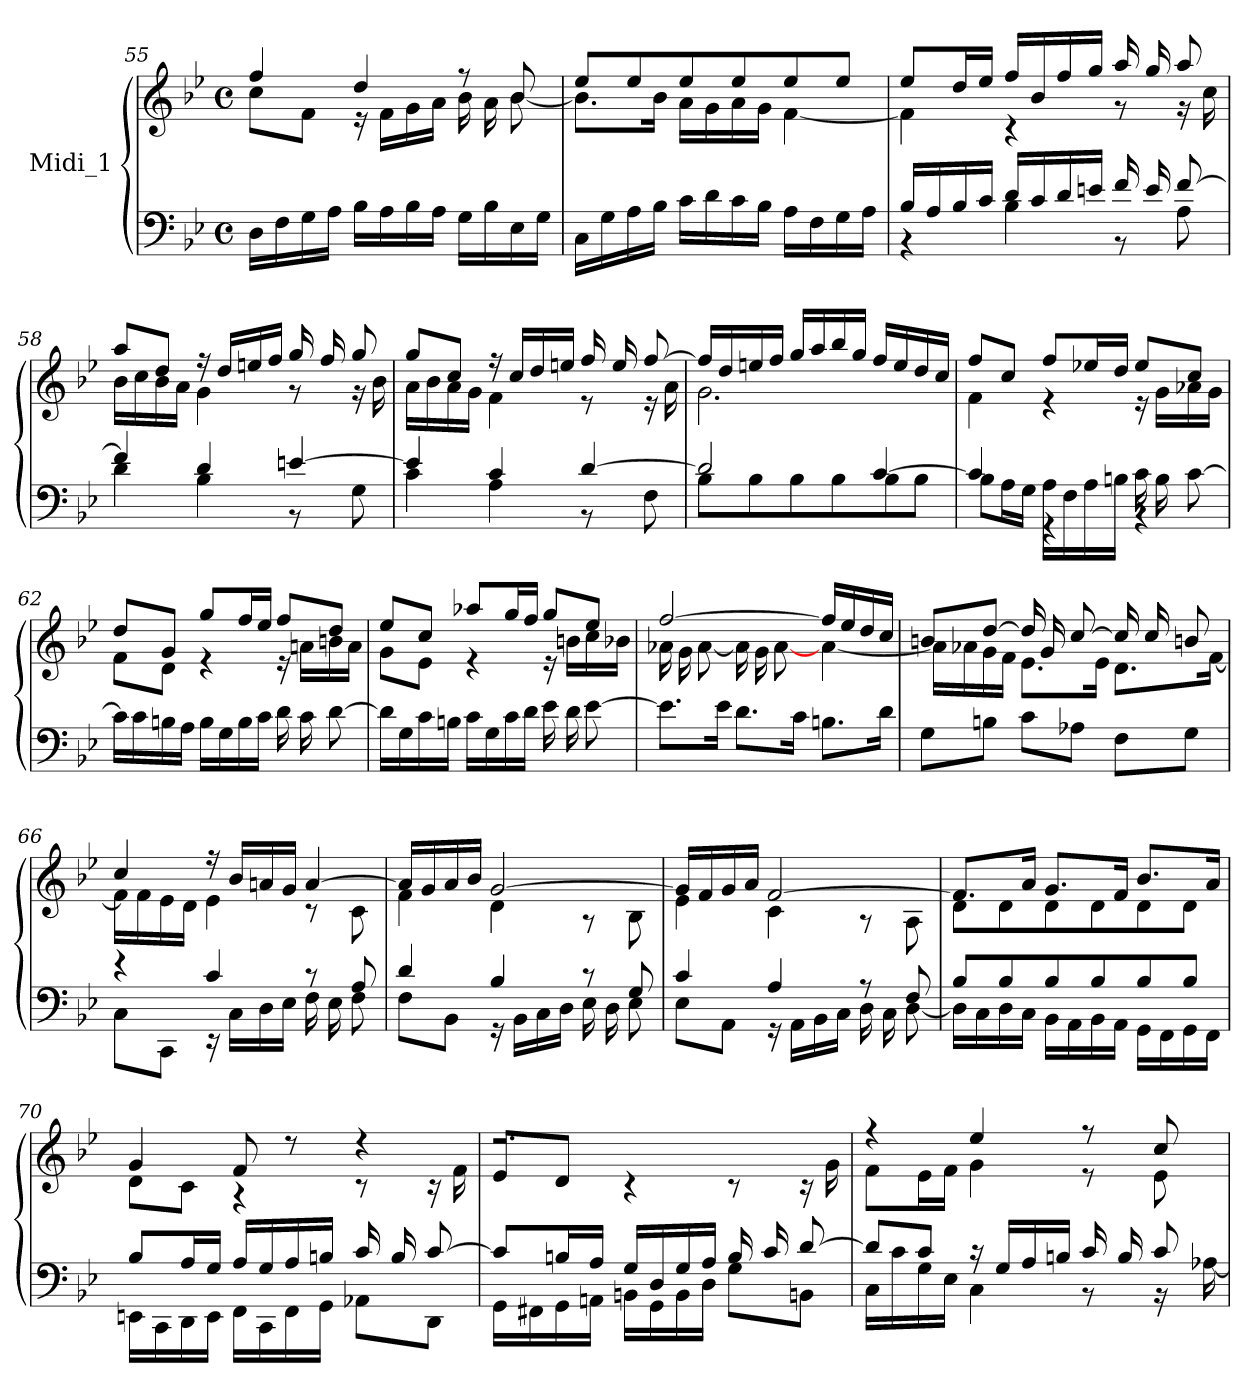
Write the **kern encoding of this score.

**kern	**kern
*part1	*part1
*staff2	*staff1
*I"Midi_1	*
*clefF4	*clefG2
*k[b-e-]	*k[b-e-]
*B-:	*B-:
*M4/4	*M4/4
*met(c)	*met(c)
=55	=55
*^	*^
2.ryy	16D\LL	4ff/	8cc\L
.	16F\	.	.
.	16G\	.	8f\J
.	16A\JJ	.	.
.	16B-\LL	4dd/	16r
.	16A\	.	16f\LL
.	16B-\	.	16g\
.	16A\JJ	.	16a\JJ
.	16G\LL	8r	16b-\LL
.	16B-\	.	16a\
.	16E-\	8b-/	[8b-\J
.	16G\JJ	.	.
=56	=56	=56	=56
2.ryy	16C\LL	8ee-L	8.b-\L]
.	16G\	.	.
.	16A\	8ee-	.
.	16B-\JJ	.	16b-\J
.	16c\LL	8ee-	16a\LL
.	16d\	.	16g\
.	16c\	8ee-	16a\
.	16B-\JJ	.	16g\JJ
.	16A\LL	8ee-	[4f\
.	16F\	.	.
.	16G\	8ee-J	.
.	16A\JJ	.	.
!!LO:LB:g=z	!!
=57	=57	=57	=57
16B-/LL	4r	8ee-L	4f\]
16A/	.	.	.
16B-/	.	16ddL	.
16c/JJ	.	16ee-JJ	.
16d/LL	4B-\	16ffLL	4r
16c/	.	16b-	.
16d/	.	16ff	.
16en/JJ	.	16ggJJ	.
16f/LL	8r	16aaLL	8r
16e/	.	16gg	.
[8f/J	8A\	8aaJ	16r
.	.	.	16cc\
=58	=58	=58	=58
4f/]	4d\	8aa/L	16b-\LL
.	.	.	16cc\
.	.	8dd/J	16b-\
.	.	.	16a\JJ
4d/	4B-\	16r	4g\
.	.	16dd/LL	.
.	.	16een/	.
.	.	16ff/JJ	.
[4en/	8r	16gg/LL	8r
.	.	16ff/	.
.	8G\	8gg/J	16r
.	.	.	16b-\
=59	=59	=59	=59
4e/]	4c\	8gg/L	16a\LL
.	.	.	16b-\
.	.	8cc/J	16a\
.	.	.	16g\JJ
4c/	4A\	16r	4f\
.	.	16ccLL	.
.	.	16dd	.
.	.	16eenJJ	.
[4d/	8r	16ffLL	8r
.	.	16ee	.
.	8F\	[8ffJ	16r
.	.	.	16a\
!!LO:LB:g=z	!!
=60	=60	=60	=60
2d/]	8B-\L	16ffLL]	2.g\
.	.	16dd	.
.	8B-\	16een	.
.	.	16ffJJ	.
.	8B-\	16gg/LL	.
.	.	16aa/	.
.	8B-\	16bb-/	.
.	.	16gg/JJ	.
[4c/	8B-\	16ffLL	.
.	.	16ee	.
.	8B-\J	16dd	.
.	.	16ccJJ	.
=61	=61	=61	=61
4c/]	8B-L	8ff/L	4f\
.	16AL	8cc/J	.
.	16GJJ	.	.
16A\LL	4r	8ffL	4r
16F\	.	.	.
16A\	.	16ee-XL	.
16Bn\JJ	.	16ddJJ	.
16c\LL	4r	8ee-/L	16r
16B\	.	.	16gLL
[8c\J	.	8cc/J	16a-X
.	.	.	16gJJ
=62	=62	=62	=62
16c\LL]	2.ryy	8ddL	8f\L
16c\	.	.	.
16Bn\	.	8gJ	8d\J
16A\JJ	.	.	.
16B\LL	.	8gg/L	4r
16G\	.	.	.
16B\	.	16ff/L	.
16c\JJ	.	16ee-/JJ	.
16d\LL	.	8ff/L	16r
16c\	.	.	16anLL
[8d\J	.	8dd/J	16bn
.	.	.	16aJJ
!!LO:LB:g=z	!!
=63	=63	=63	=63
16d\LL]	2.ryy	8ee-L	8g\L
16G\	.	.	.
16c\	.	8ccJ	8e-\J
16Bn\JJ	.	.	.
16c\LL	.	8aa-XL	4r
16G\	.	.	.
16c\	.	16ggL	.
16d\JJ	.	16ffJJ	.
16e-\LL	.	8gg/L	16r
16d\	.	.	16bn\LL
[8e-\J	.	8ee-/J	16cc\
.	.	.	16b-X\JJ
=64	=64	=64	=64
8.e-\L]	2.ryy	[2ff/	16a-XLL
.	.	.	16g
.	.	.	[8a-J
16e-\J	.	.	.
8.d\L	.	.	16a-LL]
.	.	.	16g
.	.	.	[8a-J
16c\J	.	.	.
8.Bn\L	.	16ffLL]	[4a-\
.	.	16ee-	.
.	.	16dd	.
16d\J	.	16ccJJ	.
=65	=65	=65	=65
8G\L	2.ryy	8bnL	16a-LL]
.	.	.	16a-
8Bn\J	.	[8ddJ	16g
.	.	.	16fJJ
8c\L	.	16ddLL]	8.e-\L
.	.	16g	.
8A-X\J	.	[8ccJ	.
.	.	.	16e-\J
8F\L	.	16ccLL]	8.d\L
.	.	16cc	.
8G\J	.	8bnJ	.
.	.	.	[16f\J
!!LO:LB:g=z	!!
=66	=66	=66	=66
4r	8CL	4cc/	16f\LL]
.	.	.	16f\
.	8CCJ	.	16e-\
.	.	.	16d\JJ
4c/	16r	16r	4e-\
.	16C\LL	16b-LL	.
.	16D\	16an	.
.	16E-\JJ	16gJJ	.
8r	16F\LL	[4a/	8r
.	16E-\	.	.
8A/	8F\J	.	8c\
=67	=67	=67	=67
4d/	8FL	16a/LL]	4f\
.	.	16g/	.
.	8BB-J	16a/	.
.	.	16b-/JJ	.
4B-/	16r	[2g/	4d\
.	16BB-LL	.	.
.	16C	.	.
.	16DJJ	.	.
8r	16E-LL	.	8r
.	16D	.	.
8G/	8E-J	.	8B-\
=68	=68	=68	=68
4c/	8E-\L	16gLL]	4e-\
.	.	16f	.
.	8AA\J	16g	.
.	.	16aJJ	.
4A/	16r	[2f/	4c\
.	16AA\LL	.	.
.	16BB-\	.	.
.	16C\JJ	.	.
8r	16D\LL	.	8r
.	16C\	.	.
8F/	[8D\J	.	8A\
!!LO:LB:g=z	!!
=69	=69	=69	=69
8B-/L	16D\LL]	8.fL]	8dL
.	16C\	.	.
8B-/	16D\	.	8d
.	16C\JJ	16aJ	.
8B-/	16BB-\LL	8.gL	8d
.	16AA\	.	.
8B-/	16BB-\	.	8d
.	16AA\JJ	16fJ	.
8B-/	16GG\LL	8.b-L	8d
.	16FF\	.	.
8B-/J	16GG\	.	8dJ
.	16FF\JJ	16aJ	.
=70	=70	=70	=70
8B-/L	16EEn\LL	4g/	8d\L
.	16CC\	.	.
16A/L	16DD\	.	8c\J
16G/JJ	16EE\JJ	.	.
16ALL	16FF\LL	8f/	4r
16G	16CC\	.	.
16A	16FF\	8r	.
16BnJJ	16GG\JJ	.	.
16c/LL	8AA-X\L	4r	8r
16B/	.	.	.
[8c/J	8DD\J	.	16r
.	.	.	16f\
=71	=71	=71	=71
8c/L]	16GG\LL	2.r	8e-\L
.	16FF#X\	.	.
16Bn/L	16GG\	.	8d/J
16A/JJ	16AAn\JJ	.	.
16GLL	16BBnLL	.	4r
16D	16GG	.	.
16G	16BB	.	.
16AJJ	16DJJ	.	.
16BLL	8GL	.	8r
16c	.	.	.
[8dJ	8BBnJ	.	16r
.	.	.	16g\
!!LO:LB:g=z	!!
=72	=72	=72	=72
8dL]	16CLL	4r	8fL
.	16c	.	.
8cJ	16G	.	16e-L
.	16E-JJ	.	16fJJ
16r	4C\	4ee-/	4g\
16GLL	.	.	.
16A	.	.	.
16BnJJ	.	.	.
16cLL	8r	8r	8r
16B	.	.	.
8cJ	16r	8cc/	8e-\
.	[16A-X\	.	.
*v	*v	*	*
*	*v	*v
=	=
*-	*-
